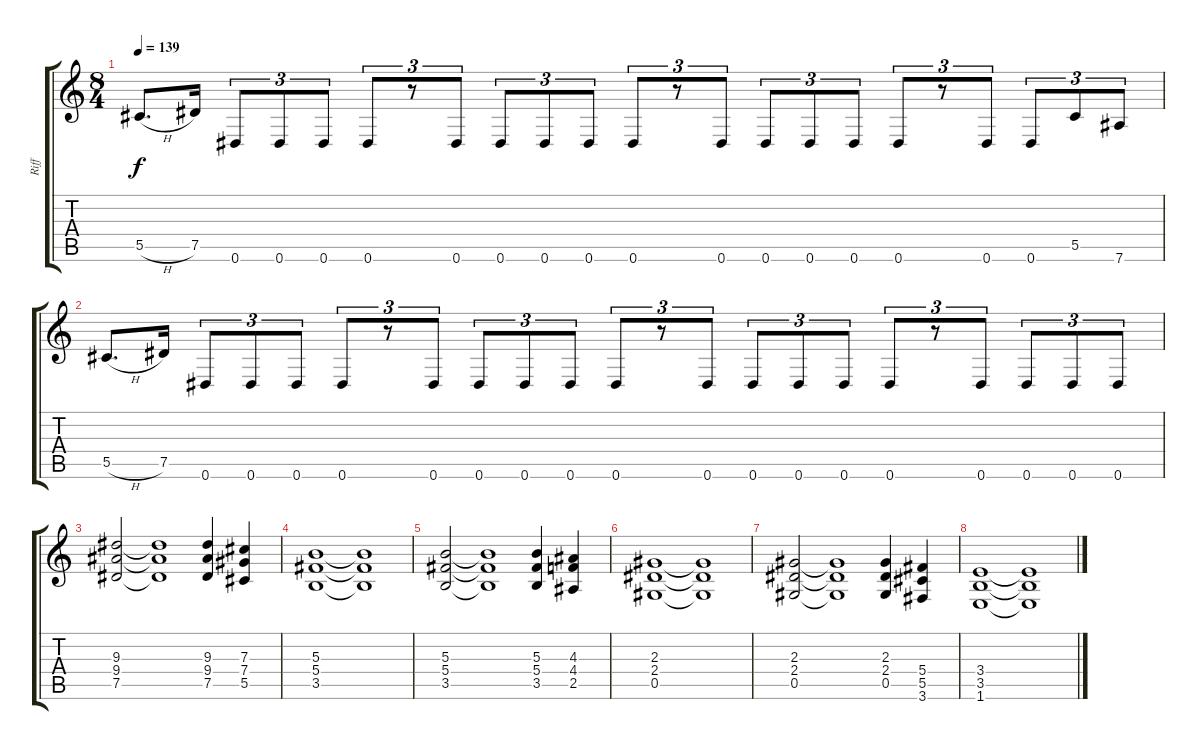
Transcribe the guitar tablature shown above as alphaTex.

\track ("Riff" "Riff") {instrument distortionguitar}
\staff {score tabs}
\tuning (Eb4 Bb3 Gb3 Db3 Ab2 Eb2) {hide}
\ts (8 4)
\tempo 139
\clef g2
\ks c
5.5{h}.8{d dy f} 7.5.16 0.6.8{tu (3 2)} 0.6.8{tu (3 2)} 0.6.8{tu (3 2)} 0.6.8{tu (3 2)} r.8{tu (3 2)} 0.6.8{tu (3 2)} 0.6.8{tu (3 2)} 0.6.8{tu (3 2)} 0.6.8{tu (3 2)} 0.6.8{tu (3 2)} r.8{tu (3 2)} 0.6.8{tu (3 2)} 0.6.8{tu (3 2)} 0.6.8{tu (3 2)} 0.6.8{tu (3 2)} 0.6.8{tu (3 2)} r.8{tu (3 2)} 0.6.8{tu (3 2)} 0.6.8{tu (3 2)} 5.5.8{tu (3 2)} 7.6.8{tu (3 2)} |
5.5{h}.8{d} 7.5.16 0.6.8{tu (3 2)} 0.6.8{tu (3 2)} 0.6.8{tu (3 2)} 0.6.8{tu (3 2)} r.8{tu (3 2)} 0.6.8{tu (3 2)} 0.6.8{tu (3 2)} 0.6.8{tu (3 2)} 0.6.8{tu (3 2)} 0.6.8{tu (3 2)} r.8{tu (3 2)} 0.6.8{tu (3 2)} 0.6.8{tu (3 2)} 0.6.8{tu (3 2)} 0.6.8{tu (3 2)} 0.6.8{tu (3 2)} r.8{tu (3 2)} 0.6.8{tu (3 2)} 0.6.8{tu (3 2)} 0.6.8{tu (3 2)} 0.6.8{tu (3 2)} |
(9.3 9.4 7.5).2 (9.3{t} 9.4{t} 7.5{t}).1 (9.3 9.4 7.5).4 (7.3 7.4 5.5).4 |
(5.3 5.4 3.5).1 (5.3{t} 5.4{t} 3.5{t}).1 |
(5.3 5.4 3.5).2 (5.3{t} 5.4{t} 3.5{t}).1 (5.3 5.4 3.5).4 (4.3 4.4 2.5).4 |
(2.3 2.4 0.5).1 (2.3{t} 2.4{t} 0.5{t}).1 |
(2.3 2.4 0.5).2 (2.3{t} 2.4{t} 0.5{t}).1 (2.3 2.4 0.5).4 (5.4 5.5 3.6).4 |
(3.4 3.5 1.6).1 (3.4{t} 3.5{t} 1.6{t}).1
